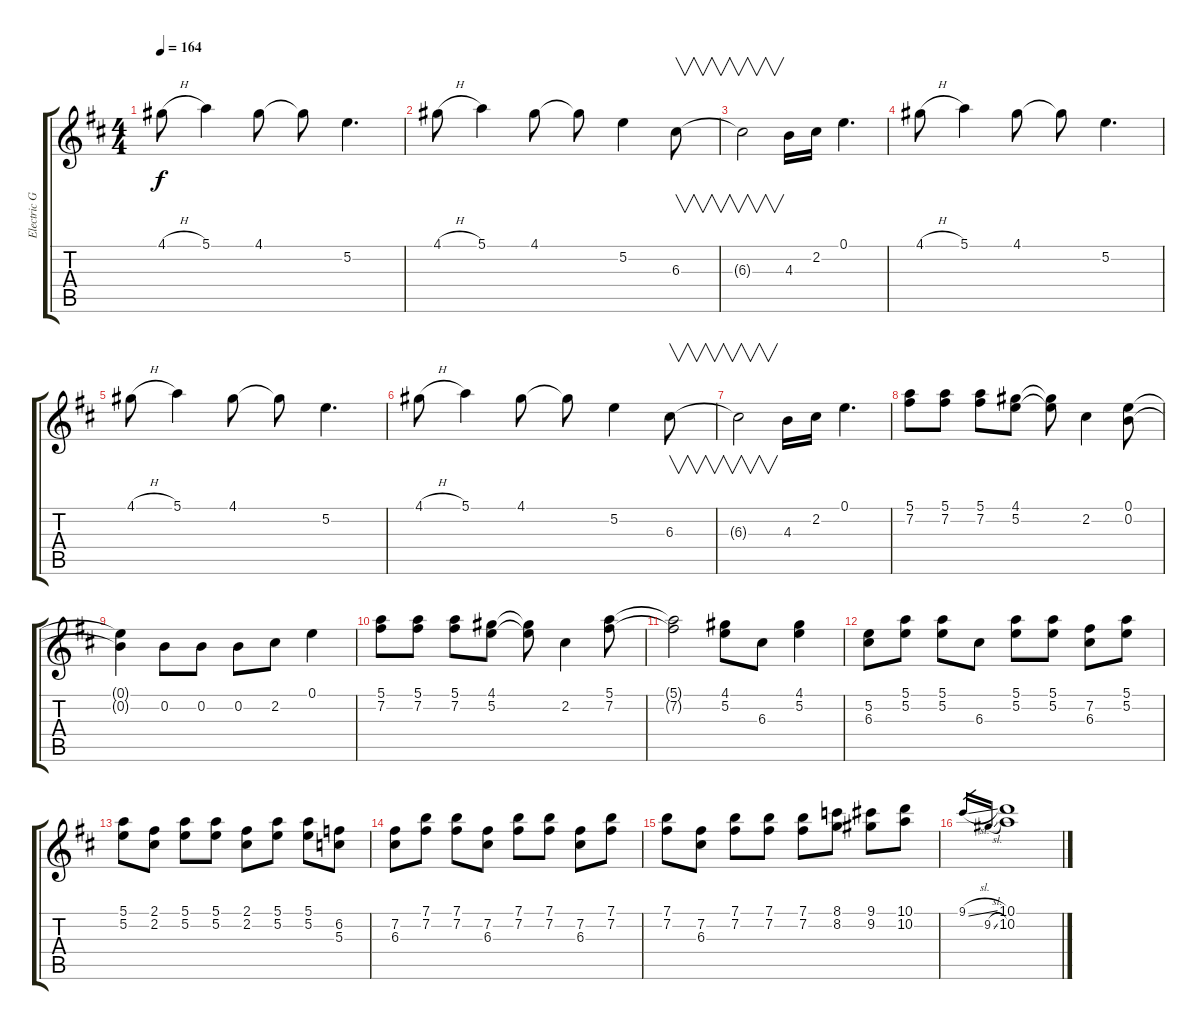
\track ("Electric Guitar 3" "Electric G") {instrument acousticguitarsteel}
\staff {score tabs}
\tuning (E4 B3 G3 D3 A2 D2) {hide}
\ts (4 4)
\tempo 164
\clef g2
\ks d
4.1{h}.8{dy f} 5.1.4 4.1.8 4.1{t}.8 5.2.4{d} |
4.1{h}.8 5.1.4 4.1.8 4.1{t}.8 5.2.4 6.3.8{v} |
6.3{t}.2{v} 4.3.16 2.2.16 0.1.4{d} |
4.1{h}.8 5.1.4 4.1.8 4.1{t}.8 5.2.4{d} |
4.1{h}.8 5.1.4 4.1.8 4.1{t}.8 5.2.4{d} |
4.1{h}.8 5.1.4 4.1.8 4.1{t}.8 5.2.4 6.3.8{v} |
6.3{t}.2{v} 4.3.16 2.2.16 0.1.4{d} |
(5.1 7.2).8 (5.1 7.2).8 (5.1 7.2).8 (4.1 5.2).8 (4.1{t} 5.2{t}).8 2.2.4 (0.1 0.2).8 |
(0.1{t} 0.2{t}).4 0.2.8 0.2.8 0.2.8 2.2.8 0.1.4 |
(5.1 7.2).8 (5.1 7.2).8 (5.1 7.2).8 (4.1 5.2).8 (4.1{t} 5.2{t}).8 2.2.4 (5.1 7.2).8 |
(5.1{t} 7.2{t}).2 (4.1 5.2).8 6.3.8 (4.1 5.2).4 |
(5.2 6.3).8 (5.1 5.2).8 (5.1 5.2).8 6.3.8 (5.1 5.2).8 (5.1 5.2).8 (7.2 6.3).8 (5.1 5.2).8 |
(5.1 5.2).8 (2.1 2.2).8 (5.1 5.2).8 (5.1 5.2).8 (2.1 2.2).8 (5.1 5.2).8 (5.1 5.2).8 (6.2 5.3).8 |
(7.2 6.3).8 (7.1 7.2).8 (7.1 7.2).8 (7.2 6.3).8 (7.1 7.2).8 (7.1 7.2).8 (7.2 6.3).8 (7.1 7.2).8 |
(7.1 7.2).8 (7.2 6.3).8 (7.1 7.2).8 (7.1 7.2).8 (7.1 7.2).8 (8.1 8.2).8 (9.1 9.2).8 (10.1 10.2).8 |
9.1{sl}.16{gr} 9.2{sl}.16{gr} (10.1 10.2).1
